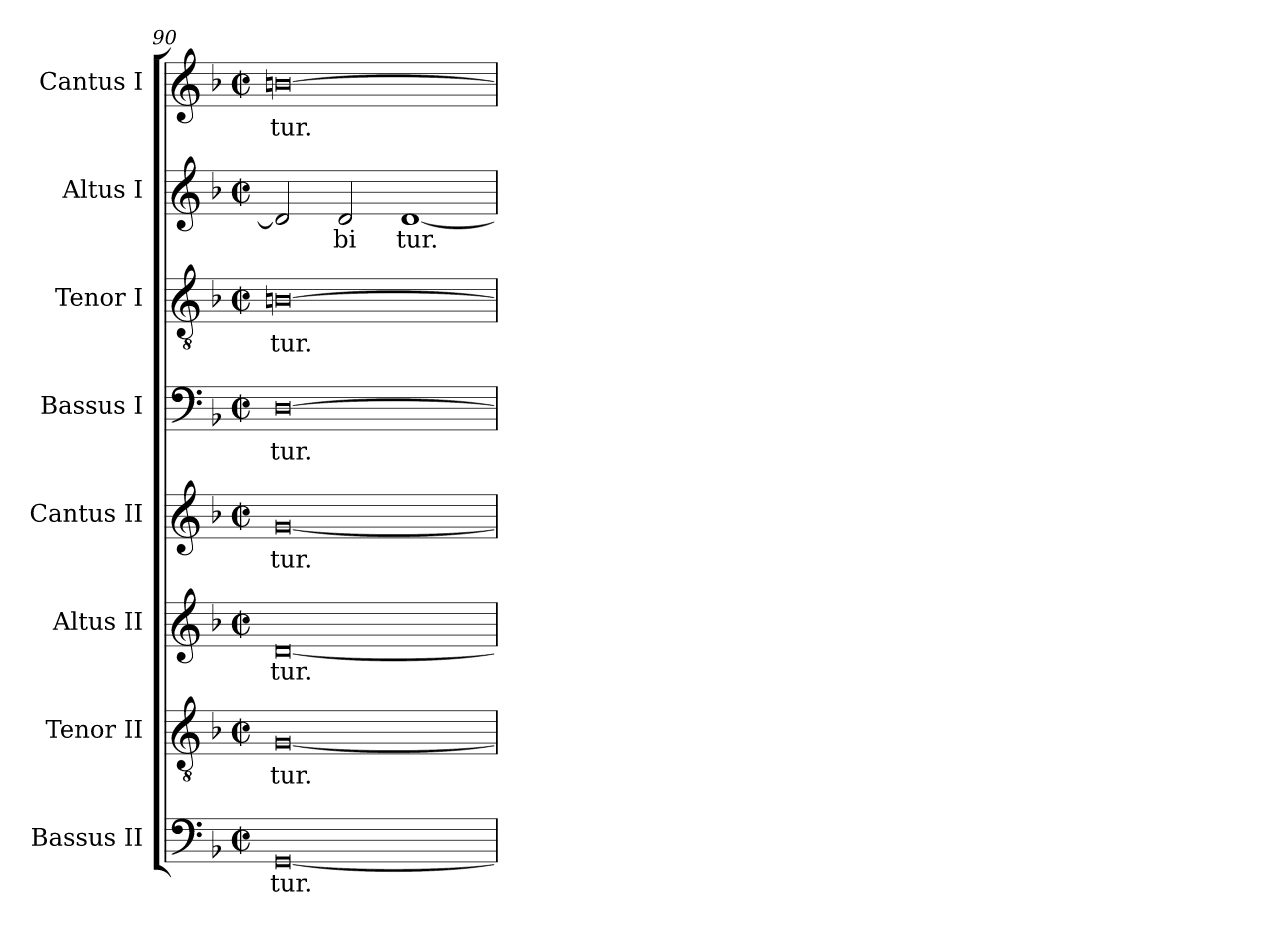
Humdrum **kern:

**kern	**text	**kern	**text	**kern	**text	**kern	**text	**kern	**text	**kern	**text	**kern	**text	**kern	**text
*part8	*part8	*part7	*part7	*part6	*part6	*part5	*part5	*part4	*part4	*part3	*part3	*part2	*part2	*part1	*part1
*staff8	*staff8	*staff7	*staff7	*staff6	*staff6	*staff5	*staff5	*staff4	*staff4	*staff3	*staff3	*staff2	*staff2	*staff1	*staff1
*I"Bassus II	*	*I"Tenor II	*	*I"Altus II	*	*I"Cantus II	*	*I"Bassus I	*	*I"Tenor I	*	*I"Altus I	*	*I"Cantus I	*
*clefF4	*	*clefGv2	*	*clefG2	*	*clefG2	*	*clefF4	*	*clefGv2	*	*clefG2	*	*clefG2	*
*k[b-]	*	*k[b-]	*	*k[b-]	*	*k[b-]	*	*k[b-]	*	*k[b-]	*	*k[b-]	*	*k[b-]	*
*F:	*	*F:	*	*F:	*	*F:	*	*F:	*	*F:	*	*F:	*	*F:	*
*M2/2	*	*M2/2	*	*M2/2	*	*M2/2	*	*M2/2	*	*M2/2	*	*M2/2	*	*M2/2	*
*met(c|)	*	*met(c|)	*	*met(c|)	*	*met(c|)	*	*met(c|)	*	*met(c|)	*	*met(c|)	*	*met(c|)	*
=90	=90	=90	=90	=90	=90	=90	=90	=90	=90	=90	=90	=90	=90	=90	=90
!	!LO:LY:b:cj	!	!LO:LY:b:cj	!	!LO:LY:b:cj	!	!LO:LY:b:cj	!	!LO:LY:b:cj	!	!LO:LY:b:cj	!	!	!	!LO:LY:b:cj
[<0GG	tur.	[<0G	tur.	[<0d	-tur.	[<0g	-tur.	[>0D	tur.	[>0Bn	tur.	2d/]	.	[>0bn	tur.
!	!	!	!	!	!	!	!	!	!	!	!	!	!LO:LY:b:cj	!	!
.	.	.	.	.	.	.	.	.	.	.	.	2d/	bi	.	.
!	!	!	!	!	!	!	!	!	!	!	!	!	!LO:LY:b:cj	!	!
.	.	.	.	.	.	.	.	.	.	.	.	[<1d	tur.	.	.
=	=	=	=	=	=	=	=	=	=	=	=	=	=	=	=
*-	*-	*-	*-	*-	*-	*-	*-	*-	*-	*-	*-	*-	*-	*-	*-
